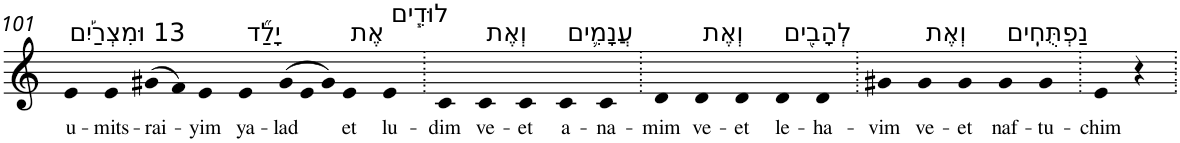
**kern	**text
*part1	*part1
*staff1	*staff1
*I"Piano	*
*I'Pno	*
!!LO:PB:g=z
*clefG2	*
*k[]	*
=101	=101
!LO:TX:a:t=13 וּמִצְרַ֡יִם	!
!	!LO:LY:b
4e	u-
!	!LO:LY:b
4e	-mits-
!	!LO:LY:b
(>8g#X	-rai-
8f)	.
!	!LO:LY:b
4e	-yim
!LO:TX:a:t=יָלַ֞ד	!
!	!LO:LY:b
4e	ya-
*Xtuplet	*
!	!LO:LY:b
(>12g#	-lad
12e	.
12g#)	.
!LO:TX:a:t=אֶת	!
!	!LO:LY:b
4e	et
!LO:TX:a:t=לוּדִ֧ים	!
!	!LO:LY:b
4e	lu-
=102.	=102.
!	!LO:LY:b
4c	-dim
!LO:TX:a:t=וְאֶת	!
!	!LO:LY:b
4c	ve-
!	!LO:LY:b
4c	-et
!LO:TX:a:t=עֲנָמִ֛ים	!
!	!LO:LY:b
4c	a-
!	!LO:LY:b
4c	-na-
=103.	=103.
!	!LO:LY:b
4d	-mim
!LO:TX:a:t=וְאֶת	!
!	!LO:LY:b
4d	ve-
!	!LO:LY:b
4d	-et
!LO:TX:a:t=לְהָבִ֖ים	!
!	!LO:LY:b
4d	le-
!	!LO:LY:b
4d	-ha-
=104.	=104.
!	!LO:LY:b
4g#X	-vim
!LO:TX:a:t=וְאֶת	!
!	!LO:LY:b
4g#	ve-
!	!LO:LY:b
4g#	-et
!LO:TX:a:t=נַפְתֻּחִֽים	!
!	!LO:LY:b
4g#	naf-
!	!LO:LY:b
4g#	-tu-
=105.	=105.
!	!LO:LY:b
4e	-chim
4r	.
=.	=.
*-	*-
